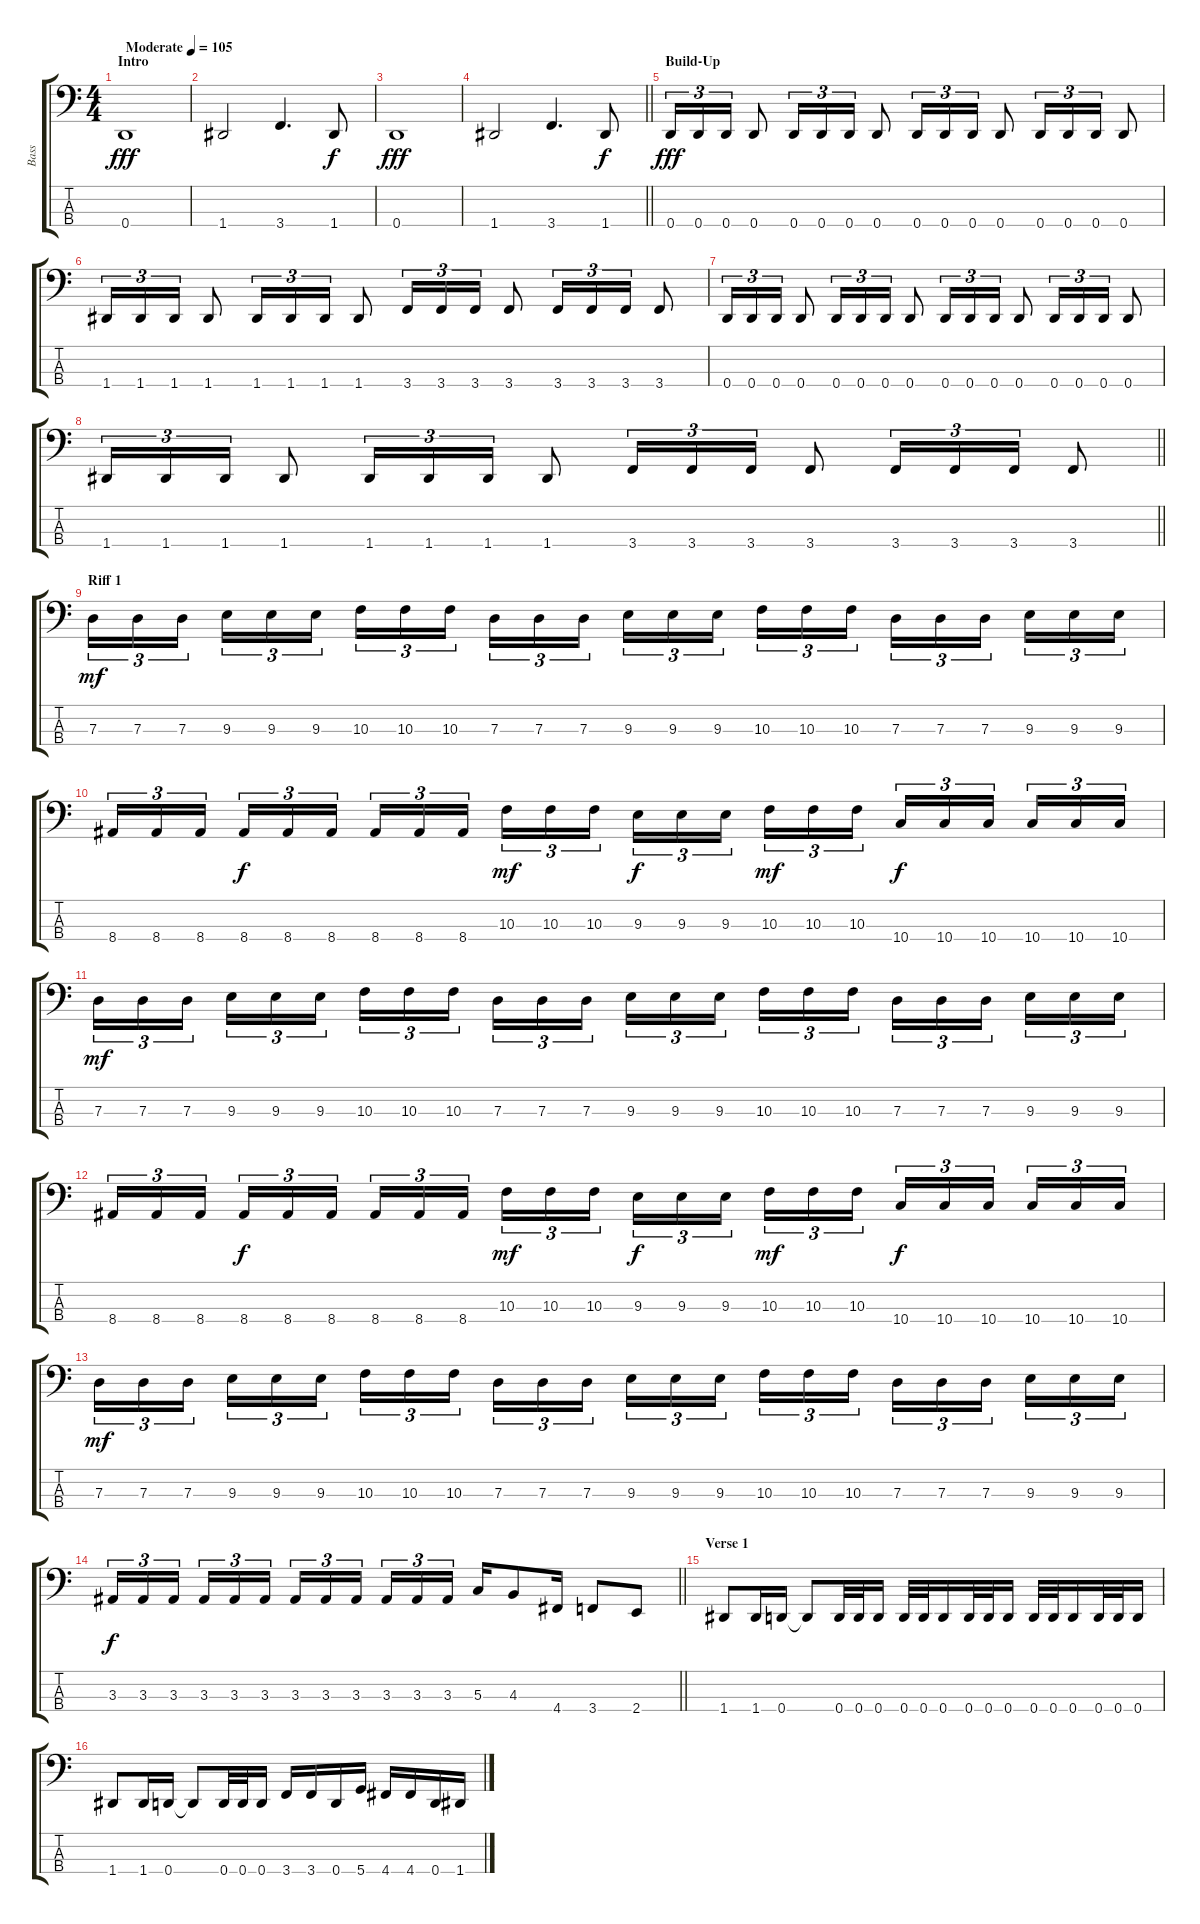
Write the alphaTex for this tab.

\track ("Bass" "Bass") {instrument electricbassfinger}
\staff {score tabs}
\tuning (F2 C2 G1 D1) {hide}
\ts (4 4)
\section ("" "Intro")
\tempo (105 "Moderate")
\clef f4
\ks c
0.4.1{dy fff instrument electricbassfinger} |
1.4.2 3.4.4{d} 1.4.8{dy f} |
0.4.1{dy fff} |
\barLineRight lightlight
1.4.2 3.4.4{d} 1.4.8{dy f} |
\section ("" "Build-Up")
0.4.16{tu (3 2) dy fff} 0.4.16{tu (3 2)} 0.4.16{tu (3 2)} 0.4.8 0.4.16{tu (3 2)} 0.4.16{tu (3 2)} 0.4.16{tu (3 2)} 0.4.8 0.4.16{tu (3 2)} 0.4.16{tu (3 2)} 0.4.16{tu (3 2)} 0.4.8 0.4.16{tu (3 2)} 0.4.16{tu (3 2)} 0.4.16{tu (3 2)} 0.4.8 |
1.4.16{tu (3 2)} 1.4.16{tu (3 2)} 1.4.16{tu (3 2)} 1.4.8 1.4.16{tu (3 2)} 1.4.16{tu (3 2)} 1.4.16{tu (3 2)} 1.4.8 3.4.16{tu (3 2)} 3.4.16{tu (3 2)} 3.4.16{tu (3 2)} 3.4.8 3.4.16{tu (3 2)} 3.4.16{tu (3 2)} 3.4.16{tu (3 2)} 3.4.8 |
0.4.16{tu (3 2)} 0.4.16{tu (3 2)} 0.4.16{tu (3 2)} 0.4.8 0.4.16{tu (3 2)} 0.4.16{tu (3 2)} 0.4.16{tu (3 2)} 0.4.8 0.4.16{tu (3 2)} 0.4.16{tu (3 2)} 0.4.16{tu (3 2)} 0.4.8 0.4.16{tu (3 2)} 0.4.16{tu (3 2)} 0.4.16{tu (3 2)} 0.4.8 |
\barLineRight lightlight
1.4.16{tu (3 2)} 1.4.16{tu (3 2)} 1.4.16{tu (3 2)} 1.4.8 1.4.16{tu (3 2)} 1.4.16{tu (3 2)} 1.4.16{tu (3 2)} 1.4.8 3.4.16{tu (3 2)} 3.4.16{tu (3 2)} 3.4.16{tu (3 2)} 3.4.8 3.4.16{tu (3 2)} 3.4.16{tu (3 2)} 3.4.16{tu (3 2)} 3.4.8 |
\section ("" "Riff 1")
7.3.16{tu (3 2) dy mf} 7.3.16{tu (3 2)} 7.3.16{tu (3 2) beam splitsecondary} 9.3.16{tu (3 2)} 9.3.16{tu (3 2)} 9.3.16{tu (3 2)} 10.3.16{tu (3 2)} 10.3.16{tu (3 2)} 10.3.16{tu (3 2) beam splitsecondary} 7.3.16{tu (3 2)} 7.3.16{tu (3 2)} 7.3.16{tu (3 2)} 9.3.16{tu (3 2)} 9.3.16{tu (3 2)} 9.3.16{tu (3 2) beam splitsecondary} 10.3.16{tu (3 2)} 10.3.16{tu (3 2)} 10.3.16{tu (3 2)} 7.3.16{tu (3 2)} 7.3.16{tu (3 2)} 7.3.16{tu (3 2) beam splitsecondary} 9.3.16{tu (3 2)} 9.3.16{tu (3 2)} 9.3.16{tu (3 2)} |
8.4.16{tu (3 2)} 8.4.16{tu (3 2)} 8.4.16{tu (3 2) beam splitsecondary} 8.4.16{tu (3 2) dy f} 8.4.16{tu (3 2)} 8.4.16{tu (3 2)} 8.4.16{tu (3 2)} 8.4.16{tu (3 2)} 8.4.16{tu (3 2) beam splitsecondary} 10.3.16{tu (3 2) dy mf} 10.3.16{tu (3 2)} 10.3.16{tu (3 2)} 9.3.16{tu (3 2) dy f} 9.3.16{tu (3 2)} 9.3.16{tu (3 2) beam splitsecondary} 10.3.16{tu (3 2) dy mf} 10.3.16{tu (3 2)} 10.3.16{tu (3 2)} 10.4.16{tu (3 2) dy f} 10.4.16{tu (3 2)} 10.4.16{tu (3 2) beam splitsecondary} 10.4.16{tu (3 2)} 10.4.16{tu (3 2)} 10.4.16{tu (3 2)} |
7.3.16{tu (3 2) dy mf} 7.3.16{tu (3 2)} 7.3.16{tu (3 2) beam splitsecondary} 9.3.16{tu (3 2)} 9.3.16{tu (3 2)} 9.3.16{tu (3 2)} 10.3.16{tu (3 2)} 10.3.16{tu (3 2)} 10.3.16{tu (3 2) beam splitsecondary} 7.3.16{tu (3 2)} 7.3.16{tu (3 2)} 7.3.16{tu (3 2)} 9.3.16{tu (3 2)} 9.3.16{tu (3 2)} 9.3.16{tu (3 2) beam splitsecondary} 10.3.16{tu (3 2)} 10.3.16{tu (3 2)} 10.3.16{tu (3 2)} 7.3.16{tu (3 2)} 7.3.16{tu (3 2)} 7.3.16{tu (3 2) beam splitsecondary} 9.3.16{tu (3 2)} 9.3.16{tu (3 2)} 9.3.16{tu (3 2)} |
8.4.16{tu (3 2)} 8.4.16{tu (3 2)} 8.4.16{tu (3 2) beam splitsecondary} 8.4.16{tu (3 2) dy f} 8.4.16{tu (3 2)} 8.4.16{tu (3 2)} 8.4.16{tu (3 2)} 8.4.16{tu (3 2)} 8.4.16{tu (3 2) beam splitsecondary} 10.3.16{tu (3 2) dy mf} 10.3.16{tu (3 2)} 10.3.16{tu (3 2)} 9.3.16{tu (3 2) dy f} 9.3.16{tu (3 2)} 9.3.16{tu (3 2) beam splitsecondary} 10.3.16{tu (3 2) dy mf} 10.3.16{tu (3 2)} 10.3.16{tu (3 2)} 10.4.16{tu (3 2) dy f} 10.4.16{tu (3 2)} 10.4.16{tu (3 2) beam splitsecondary} 10.4.16{tu (3 2)} 10.4.16{tu (3 2)} 10.4.16{tu (3 2)} |
7.3.16{tu (3 2) dy mf} 7.3.16{tu (3 2)} 7.3.16{tu (3 2) beam splitsecondary} 9.3.16{tu (3 2)} 9.3.16{tu (3 2)} 9.3.16{tu (3 2)} 10.3.16{tu (3 2)} 10.3.16{tu (3 2)} 10.3.16{tu (3 2) beam splitsecondary} 7.3.16{tu (3 2)} 7.3.16{tu (3 2)} 7.3.16{tu (3 2)} 9.3.16{tu (3 2)} 9.3.16{tu (3 2)} 9.3.16{tu (3 2) beam splitsecondary} 10.3.16{tu (3 2)} 10.3.16{tu (3 2)} 10.3.16{tu (3 2)} 7.3.16{tu (3 2)} 7.3.16{tu (3 2)} 7.3.16{tu (3 2) beam splitsecondary} 9.3.16{tu (3 2)} 9.3.16{tu (3 2)} 9.3.16{tu (3 2)} |
\barLineRight lightlight
3.3.16{tu (3 2) dy f} 3.3.16{tu (3 2)} 3.3.16{tu (3 2) beam splitsecondary} 3.3.16{tu (3 2)} 3.3.16{tu (3 2)} 3.3.16{tu (3 2)} 3.3.16{tu (3 2)} 3.3.16{tu (3 2)} 3.3.16{tu (3 2) beam splitsecondary} 3.3.16{tu (3 2)} 3.3.16{tu (3 2)} 3.3.16{tu (3 2)} 5.3.16 4.3.8 4.4.16 3.4.8 2.4.8 |
\section ("" "Verse 1")
1.4.8 1.4.16 0.4.16 0.4{t}.8 0.4.32 0.4.32 0.4.16 0.4.32 0.4.32 0.4.16 0.4.32 0.4.32 0.4.16 0.4.32 0.4.32 0.4.16 0.4.32 0.4.32 0.4.16 |
1.4.8 1.4.16 0.4.16 0.4{t}.8 0.4.32 0.4.32 0.4.16 3.4.16 3.4.16 0.4.16 5.4.16 4.4.16 4.4.16 0.4.16 1.4.16
